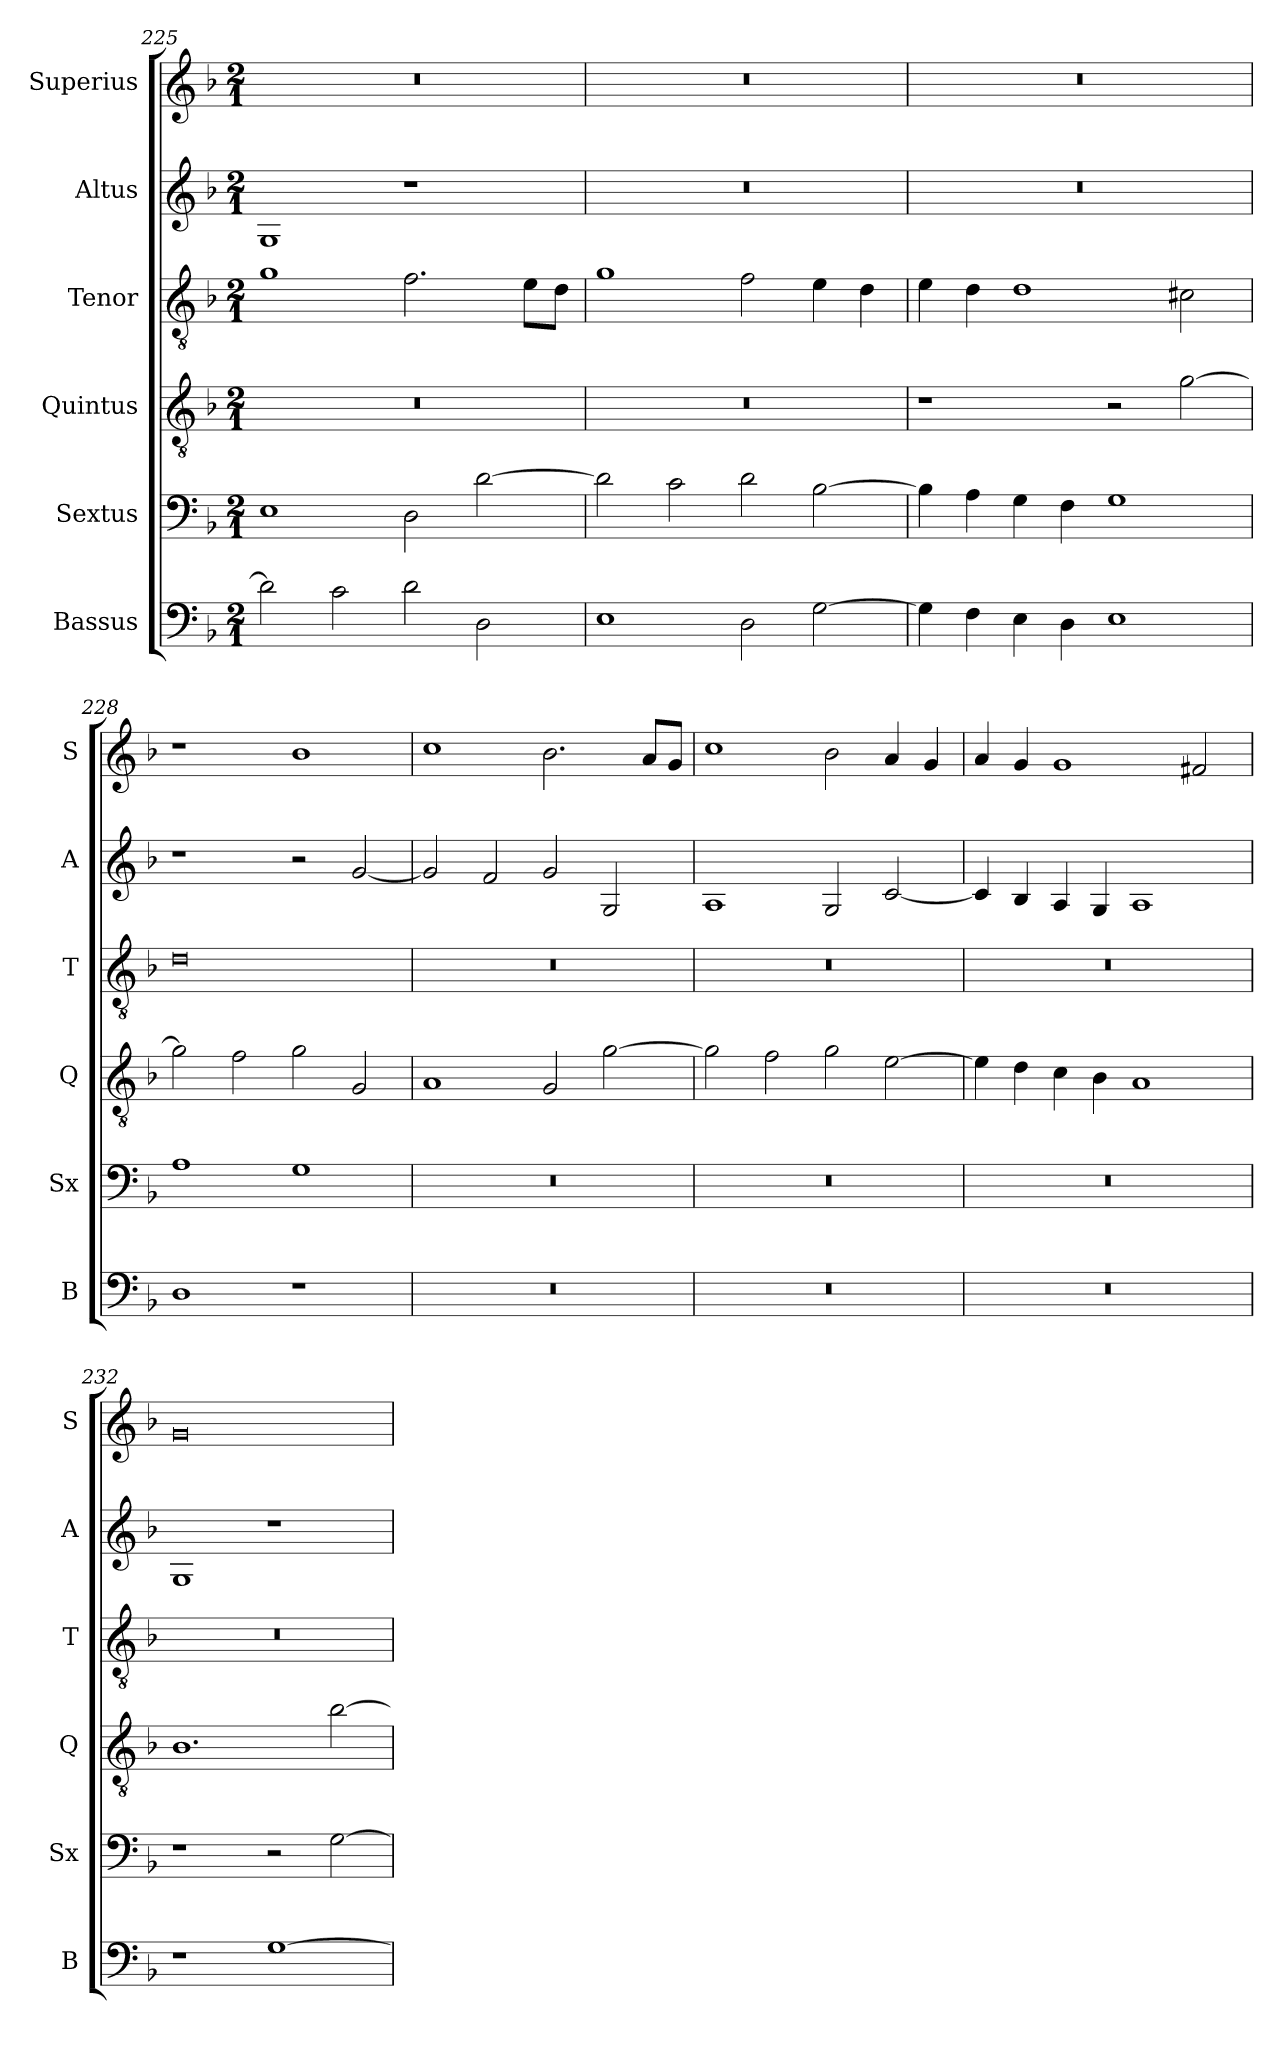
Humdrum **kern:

**kern	**kern	**kern	**kern	**kern	**kern
*part6	*part5	*part4	*part3	*part2	*part1
*staff6	*staff5	*staff4	*staff3	*staff2	*staff1
*I"Bassus	*I"Sextus	*I"Quintus	*I"Tenor	*I"Altus	*I"Superius
*I'B	*I'Sx	*I'Q	*I'T	*I'A	*I'S
*clefF4	*clefF4	*clefGv2	*clefGv2	*clefG2	*clefG2
*k[b-]	*k[b-]	*k[b-]	*k[b-]	*k[b-]	*k[b-]
*M2/1	*M2/1	*M2/1	*M2/1	*M2/1	*M2/1
=225	=225	=225	=225	=225	=225
2d\]	1E	0r	1g	1G	0r
2c\	.	.	.	.	.
2d\	2D\	.	2.f\	1r	.
2D\	[2d\	.	.	.	.
.	.	.	8e\L	.	.
.	.	.	8d\J	.	.
=226	=226	=226	=226	=226	=226
1E	2d\]	0r	1g	0r	0r
.	2c\	.	.	.	.
2D\	2d\	.	2f\	.	.
[2G\	[2B-\	.	4e\	.	.
.	.	.	4d\	.	.
=227	=227	=227	=227	=227	=227
4G\]	4B-\]	1r	4e\	0r	0r
4F\	4A\	.	4d\	.	.
4E\	4G\	.	1d	.	.
4D\	4F\	.	.	.	.
1E	1G	2r	.	.	.
.	.	[2g\	2c#X\	.	.
=228	=228	=228	=228	=228	=228
1D	1A	2g\]	0d	1r	1r
.	.	2f\	.	.	.
1r	1G	2g\	.	2r	1b-
.	.	2G/	.	[2g/	.
=229	=229	=229	=229	=229	=229
0r	0r	1A	0r	2g/]	1cc
.	.	.	.	2f/	.
.	.	2G/	.	2g/	2.b-\
.	.	[2g\	.	2G/	.
.	.	.	.	.	8a/L
.	.	.	.	.	8g/J
=230	=230	=230	=230	=230	=230
0r	0r	2g\]	0r	1A	1cc
.	.	2f\	.	.	.
.	.	2g\	.	2G/	2b-\
.	.	[2e\	.	[2c/	4a/
.	.	.	.	.	4g/
=231	=231	=231	=231	=231	=231
0r	0r	4e\]	0r	4c/]	4a/
.	.	4d\	.	4B-/	4g/
.	.	4c\	.	4A/	1g
.	.	4B-\	.	4G/	.
.	.	1A	.	1A	.
.	.	.	.	.	2f#X/
=232	=232	=232	=232	=232	=232
1r	1r	1.B-	0r	1G	0g
[1G	2r	.	.	1r	.
.	[2G\	[2b-\	.	.	.
=	=	=	=	=	=
*-	*-	*-	*-	*-	*-
